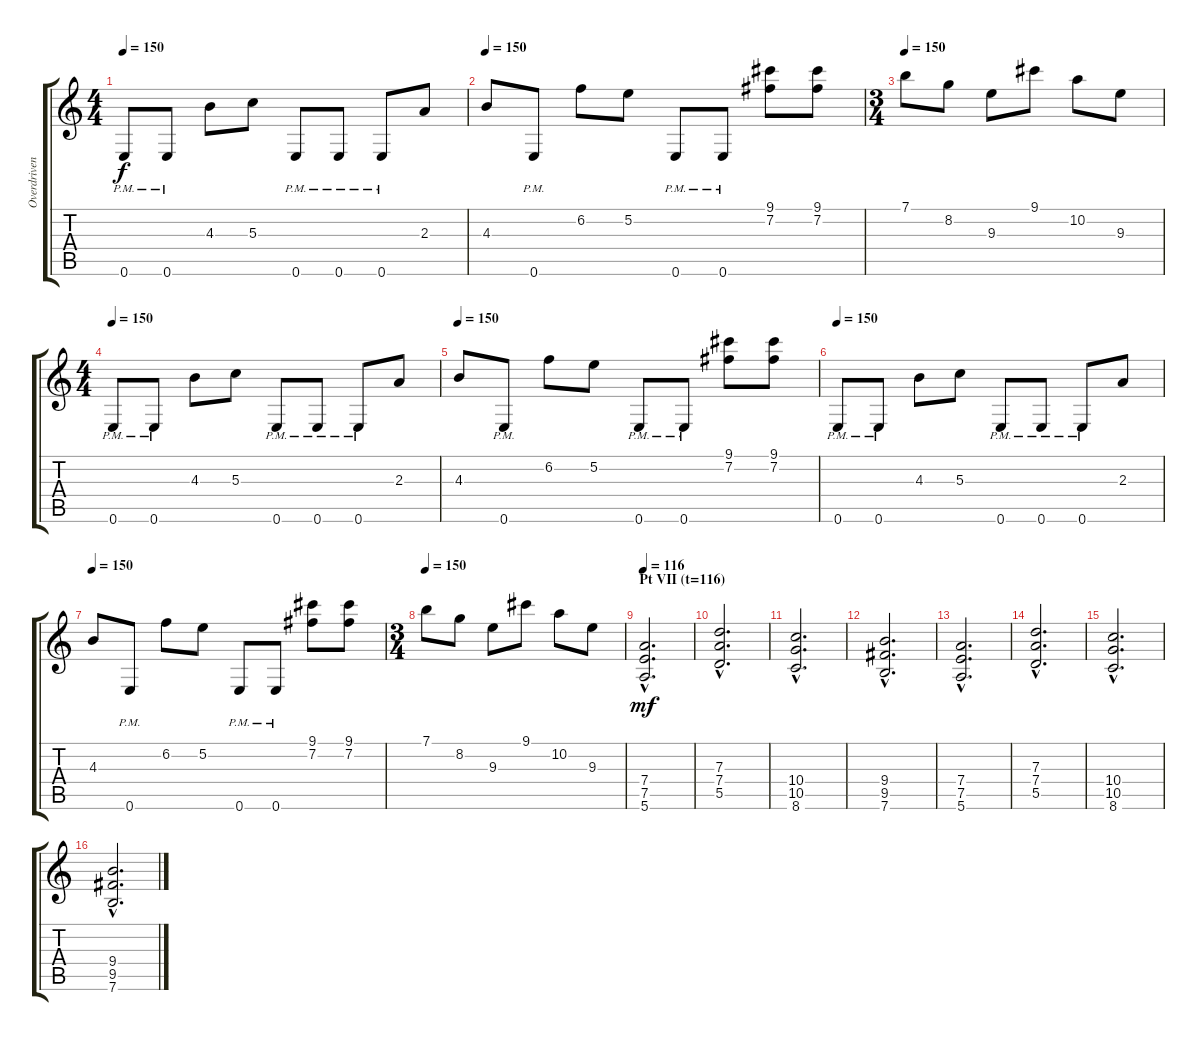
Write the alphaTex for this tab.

\track ("Overdriven Guitar I" "Overdriven") {instrument overdrivenguitar}
\staff {score tabs}
\tuning (E4 B3 G3 D3 A2 E2) {hide}
\ts (4 4)
\tempo 150
\clef g2
\ks c
0.6{pm}.8{dy f} 0.6{pm}.8 4.3.8 5.3.8 0.6{pm}.8 0.6{pm}.8 0.6{pm}.8 2.3.8 |
\tempo 150
4.3.8 0.6{pm}.8 6.2.8 5.2.8 0.6{pm}.8 0.6{pm}.8 (9.1 7.2).8 (9.1 7.2).8 |
\ts (3 4)
\tempo 150
7.1.8 8.2.8 9.3.8 9.1.8 10.2.8 9.3.8 |
\ts (4 4)
\tempo 150
0.6{pm}.8{balance 8} 0.6{pm}.8 4.3.8 5.3.8 0.6{pm}.8 0.6{pm}.8 0.6{pm}.8 2.3.8 |
\tempo 150
4.3.8 0.6{pm}.8 6.2.8 5.2.8 0.6{pm}.8 0.6{pm}.8 (9.1 7.2).8 (9.1 7.2).8 |
\tempo 150
0.6{pm}.8 0.6{pm}.8 4.3.8 5.3.8 0.6{pm}.8 0.6{pm}.8 0.6{pm}.8 2.3.8 |
\tempo 150
4.3.8 0.6{pm}.8 6.2.8 5.2.8 0.6{pm}.8 0.6{pm}.8 (9.1 7.2).8 (9.1 7.2).8 |
\ts (3 4)
\tempo 150
7.1.8 8.2.8 9.3.8 9.1.8 10.2.8 9.3.8 |
\section ("" "Pt VII (t=116)")
\tempo 116
(7.4{hac} 7.5{hac} 5.6{hac}).2{d dy mf balance 12} |
(7.3{hac} 7.4{hac} 5.5{hac}).2{d} |
(10.4{hac} 10.5{hac} 8.6{hac}).2{d} |
(9.4{hac} 9.5{hac} 7.6{hac}).2{d} |
(7.4{hac} 7.5{hac} 5.6{hac}).2{d} |
(7.3{hac} 7.4{hac} 5.5{hac}).2{d} |
(10.4{hac} 10.5{hac} 8.6{hac}).2{d} |
(9.4{hac} 9.5{hac} 7.6{hac}).2{d}
